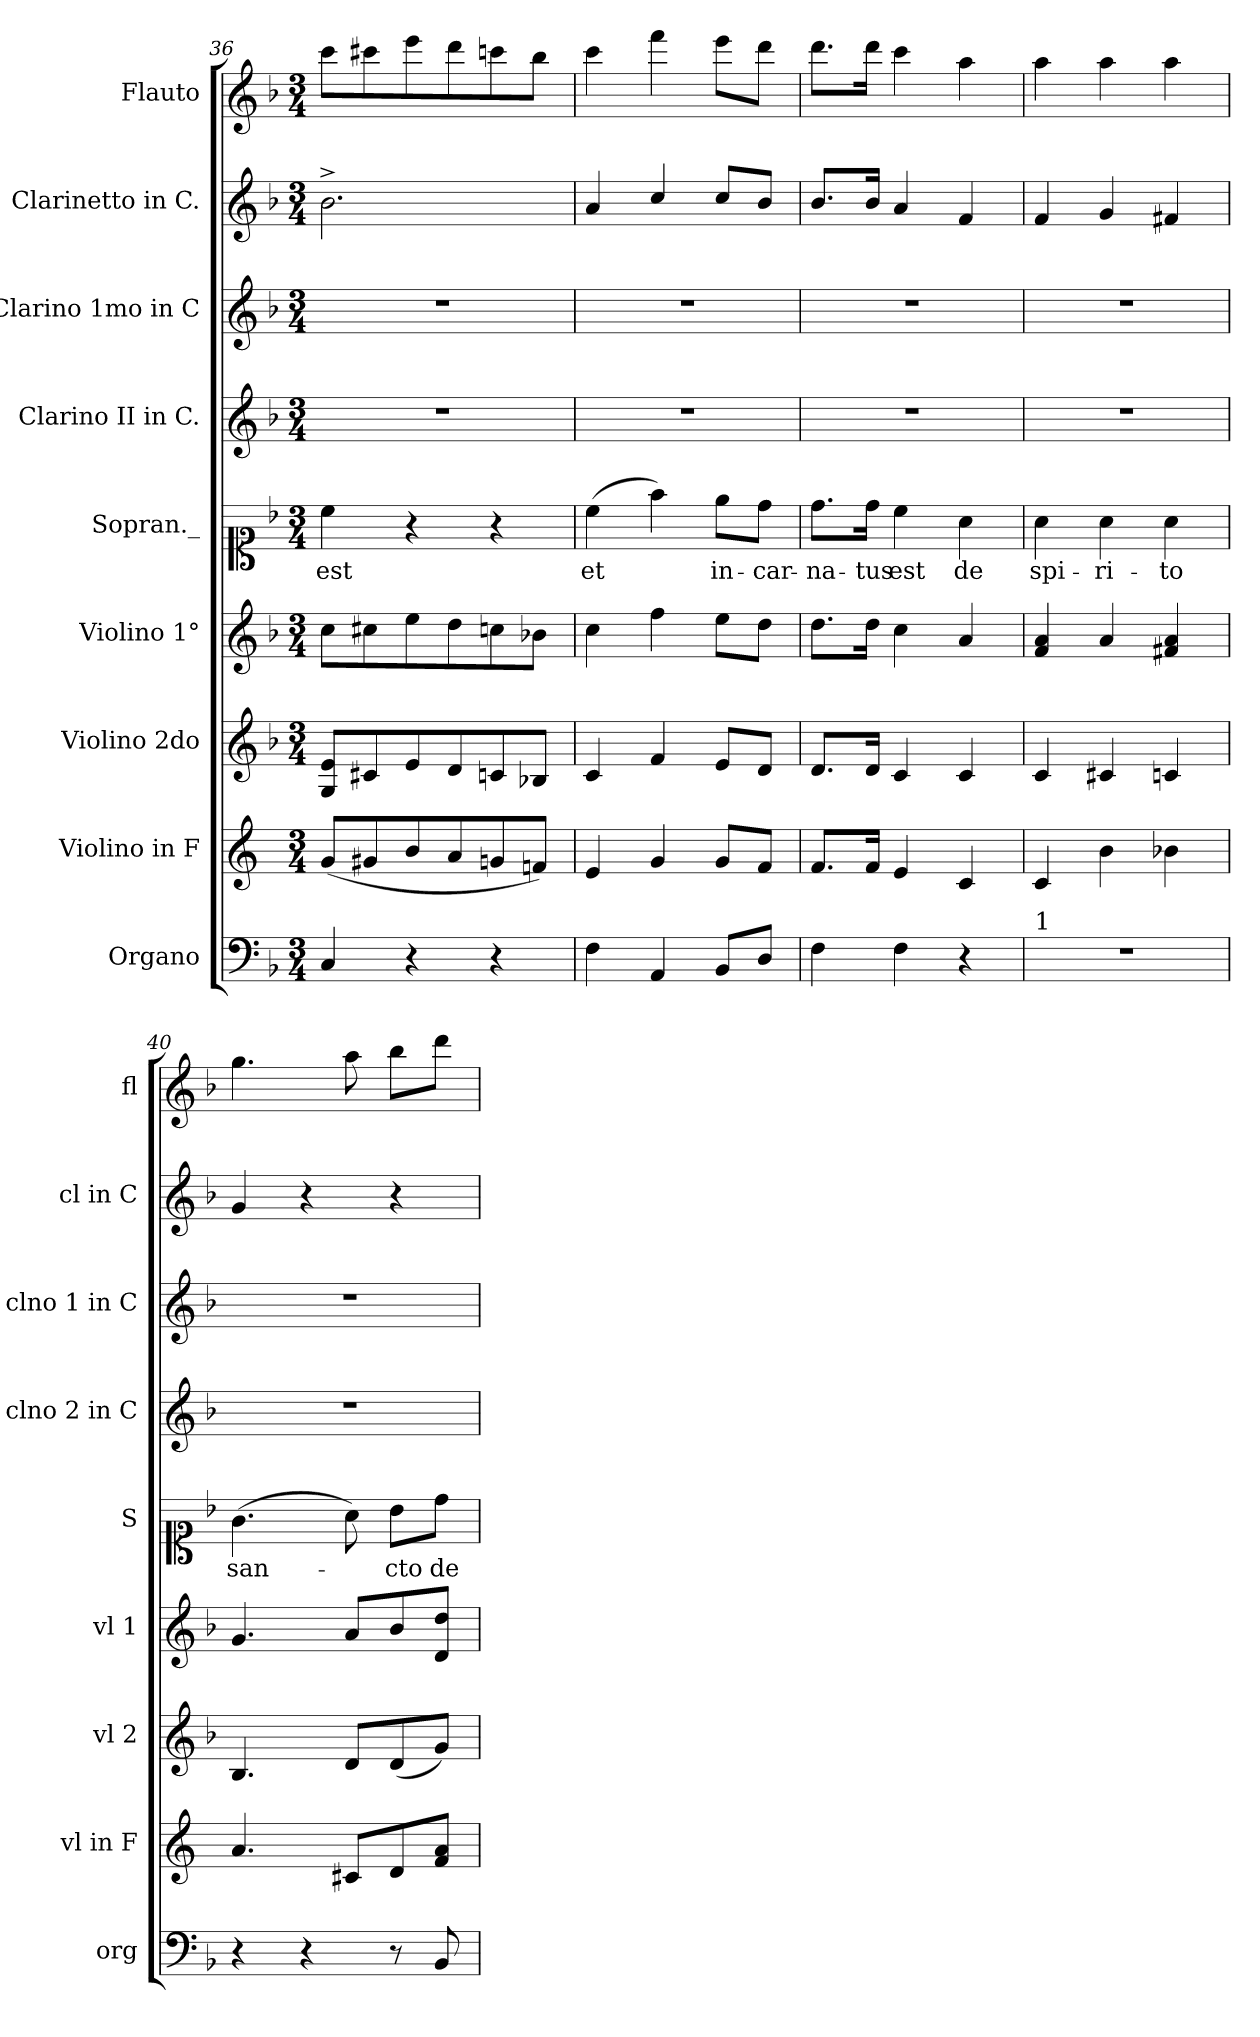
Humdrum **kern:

**kern	**kern	**kern	**kern	**kern	**text	**kern	**kern	**kern	**kern
*part9	*part8	*part7	*part6	*part5	*part5	*part4	*part3	*part2	*part1
*staff9	*staff8	*staff7	*staff6	*staff5	*staff5	*staff4	*staff3	*staff2	*staff1
*I"Organo	*I"Violino in F	*I"Violino 2do	*I"Violino 1°	*I"Sopran._	*	*I"Clarino II in C.	*I"Clarino 1mo in C	*I"Clarinetto in C.	*I"Flauto
*I'org	*I'vl in F	*I'vl 2	*I'vl 1	*I'S	*	*I'clno 2 in C	*I'clno 1 in C	*I'cl in C	*I'fl
*clefF4	*clefG2	*clefG2	*clefG2	*clefC1	*	*clefG2	*clefG2	*clefG2	*clefG2
*	*ITrd-3c-5	*	*	*	*	*	*	*	*
*k[b-]	*k[b-]	*k[b-]	*k[b-]	*k[b-]	*	*k[b-]	*k[b-]	*k[b-]	*k[b-]
*M3/4	*M3/4	*M3/4	*M3/4	*M3/4	*	*M3/4	*M3/4	*M3/4	*M3/4
=36	=36	=36	=36	=36	=36	=36	=36	=36	=36
4C/	(8cc/L	8G/ 8e/L	8cc\L	4cc\	est	2.r	2.r	2.b-^<\	8ccc\L
.	8cc#X/	8c#X/	8cc#X\	.	.	.	.	.	8ccc#X\
4r	8ee/	8e/	8ee\	4r	.	.	.	.	8eee\
.	8dd/	8d/	8dd\	.	.	.	.	.	8ddd\
4r	8ccn/	8cn/	8ccn\	4r	.	.	.	.	8cccn\
.	8b-X/J)	8B-X/J	8b-X\J	.	.	.	.	.	8bb-\J
=37	=37	=37	=37	=37	=37	=37	=37	=37	=37
4F\	4a/	4c/	4cc\	(4cc\	et	2.r	2.r	4a/	4ccc\
4AA/	4cc/	4f/	4ff\	4ff\)	.	.	.	4cc/	4fff\
8BB-/L	8cc/L	8e/L	8ee\L	8ee\L	in-	.	.	8cc/L	8eee\L
8D/J	8b-/J	8d/J	8dd\J	8dd\J	-car-	.	.	8b-/J	8ddd\J
=38	=38	=38	=38	=38	=38	=38	=38	=38	=38
4F\	8.b-/L	8.d/L	8.dd\L	8.dd\L	-na-	2.r	2.r	8.b-/L	8.ddd\L
.	16b-/Jk	16d/Jk	16dd\Jk	16dd\Jk	-tus	.	.	16b-/Jk	16ddd\Jk
4F\	4a/	4c/	4cc\	4cc\	est	.	.	4a/	4ccc\
4r	4f/	4c/	4a/	4a\	de	.	.	4f/	4aa\
=39	=39	=39	=39	=39	=39	=39	=39	=39	=39
!LO:TX:a:t=1	!	!	!	!	!	!	!	!	!
2.r	4f/	4c/	4f/ 4a/	4a\	spi-	2.r	2.r	4f/	4aa\
.	4ee\	4c#X/	4a/	4a\	-ri-	.	.	4g/	4aa\
.	4ee-X\	4cn/	4f#X/ 4a/	4a\	-to	.	.	4f#X/	4aa\
=40	=40	=40	=40	=40	=40	=40	=40	=40	=40
4r	4.dd/	4.B-/	4.g/	(4.g\	san-	2.r	2.r	4g/	4.gg\
4r	.	.	.	.	.	.	.	4r	.
.	8f#X/L	8d/L	8a/L	8a\)	.	.	.	.	8aa\
8r	8g/	(8d/	8b-/	8b-\L	-cto	.	.	4r	8bb-\L
8BB-/	8b-/ 8dd/J	8g/J)	8d/ 8dd/J	8dd\J	de	.	.	.	8ddd\J
=	=	=	=	=	=	=	=	=	=
*-	*-	*-	*-	*-	*-	*-	*-	*-	*-
